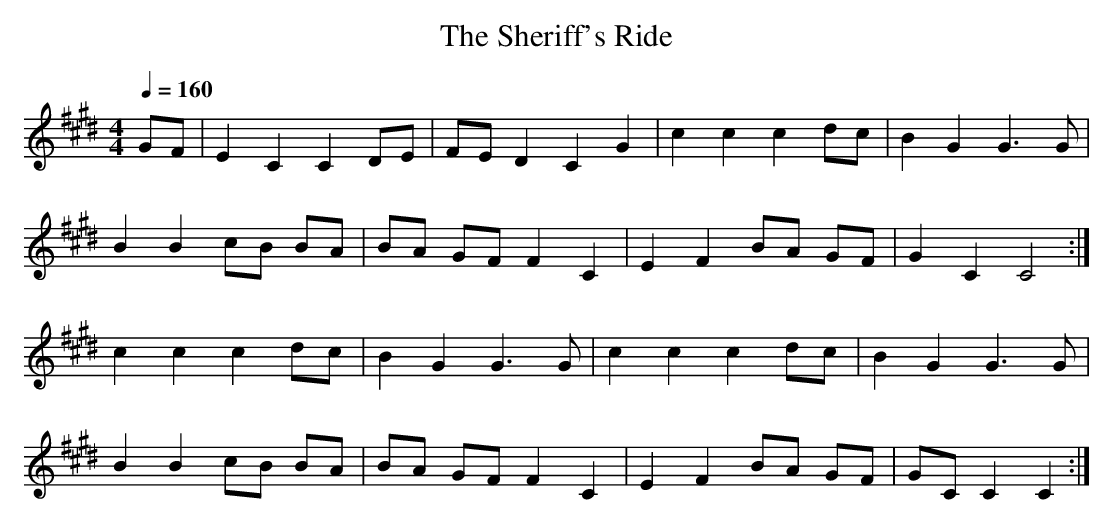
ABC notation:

X:1
T:Sheriff's Ride, The
M:4/4
L:1/8
Q:1/4=160
K:C#min
GF | E2 C2 C2 DE | FE D2 C2 G2 | c2 c2 c2 dc | B2 G2 G3 G |
B2 B2 cB BA | BA GF F2 C2 | E2 F2 BA GF | G2 C2 C4 :|
c2 c2 c2 dc | B2 G2 G3 G | c2 c2 c2 dc | B2 G2 G3 G|
B2 B2 cB BA | BA GF F2 C2 | E2 F2 BA GF | GC C2 C2 :|
